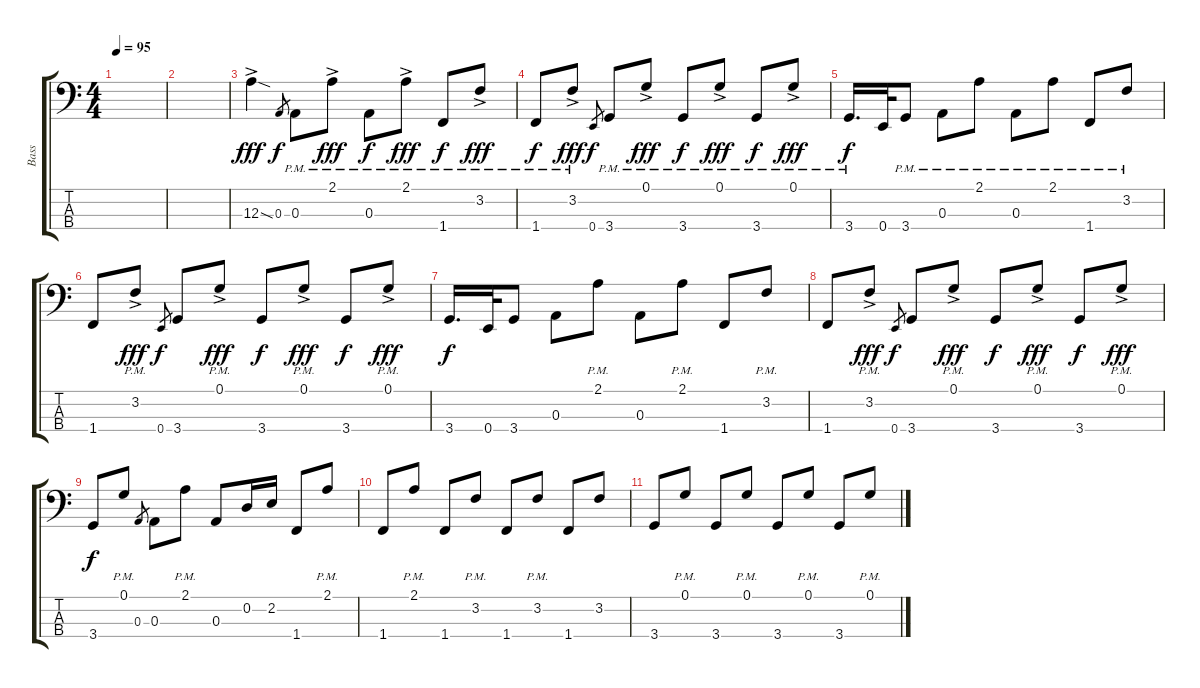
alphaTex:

\track ("Bass" "Bass") {instrument electricbassfinger}
\staff {score tabs}
\tuning (G2 D2 A1 E1) {hide}
\ts (4 4)
\tempo 95
\clef f4
\ks c
|
|
12.3{sod ac}.4{dy fff} 0.3.8{gr dy f} 0.3{pm}.8 2.1{ac pm}.8{dy fff} 0.3{pm}.8{dy f} 2.1{ac pm}.8{dy fff} 1.4{pm}.8{dy f} 3.2{ac pm}.8{dy fff} |
1.4{pm}.8{dy f} 3.2{ac pm}.8{dy fff} 0.4.8{gr dy f} 3.4{pm}.8 0.1{ac pm}.8{dy fff} 3.4{pm}.8{dy f} 0.1{ac pm}.8{dy fff} 3.4{pm}.8{dy f} 0.1{ac pm}.8{dy fff} |
3.4{pm}.16{d dy f} 0.4.32 3.4{pm}.8 0.3{pm}.8 2.1{pm}.8 0.3{pm}.8 2.1{pm}.8 1.4{pm}.8 3.2{pm}.8 |
1.4.8 3.2{ac pm}.8{dy fff} 0.4.8{gr dy f} 3.4.8 0.1{ac pm}.8{dy fff} 3.4.8{dy f} 0.1{ac pm}.8{dy fff} 3.4.8{dy f} 0.1{ac pm}.8{dy fff} |
3.4.16{d dy f} 0.4.32 3.4.8 0.3.8 2.1{pm}.8 0.3.8 2.1{pm}.8 1.4.8 3.2{pm}.8 |
1.4.8 3.2{ac pm}.8{dy fff} 0.4.8{gr dy f} 3.4.8 0.1{ac pm}.8{dy fff} 3.4.8{dy f} 0.1{ac pm}.8{dy fff} 3.4.8{dy f} 0.1{ac pm}.8{dy fff} |
3.4.8{dy f} 0.1{pm}.8 0.3.8{gr} 0.3.8 2.1{pm}.8 0.3.8 0.2.16 2.2.16 1.4.8 2.1{pm}.8 |
1.4.8 2.1{pm}.8 1.4.8 3.2{pm}.8 1.4.8 3.2{pm}.8 1.4.8 3.2.8 |
3.4.8 0.1{pm}.8 3.4.8 0.1{pm}.8 3.4.8 0.1{pm}.8 3.4.8 0.1{pm}.8
